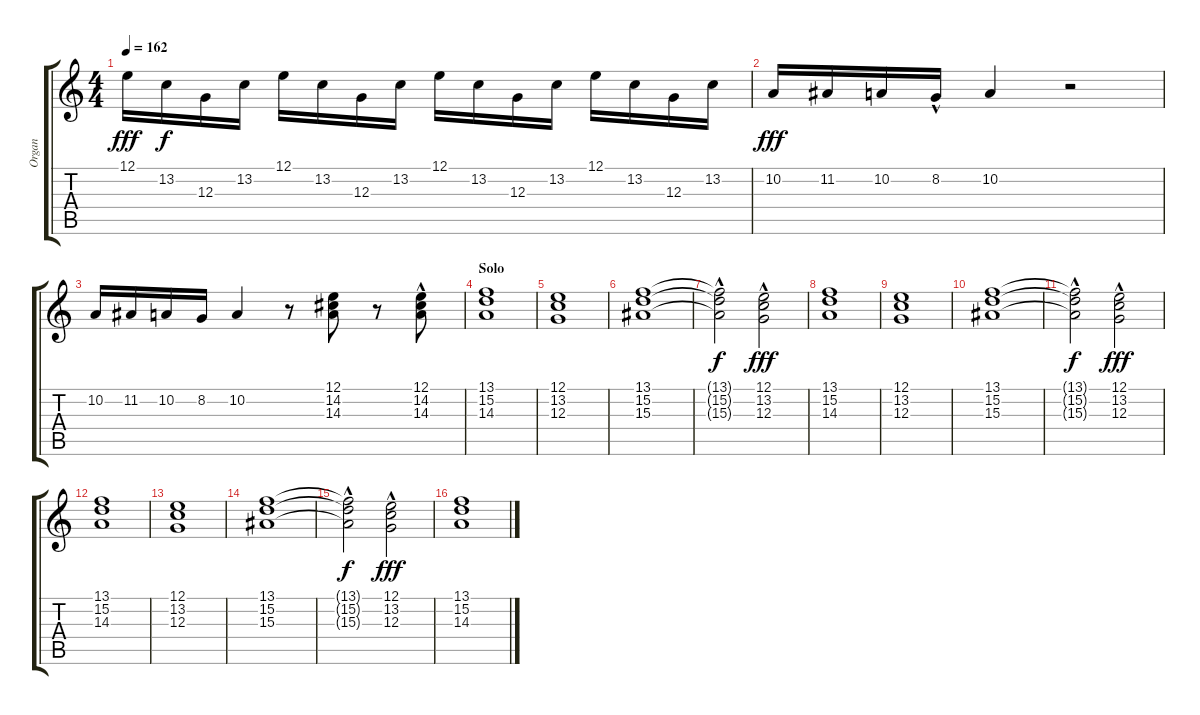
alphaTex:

\track ("Organ" "Organ") {instrument rockorgan}
\staff {score tabs}
\tuning (E4 B3 G3 D3 A2 E2) {hide}
\ts (4 4)
\tempo 162
\clef g2
\ks c
12.1.16{dy fff} 13.2.16{dy f} 12.3.16 13.2.16 12.1.16 13.2.16 12.3.16 13.2.16 12.1.16 13.2.16 12.3.16 13.2.16 12.1.16 13.2.16 12.3.16 13.2.16 |
10.2.16{dy fff volume 12} 11.2.16 10.2.16 8.2{hac}.16 10.2.4 r.2 |
10.2.16 11.2.16 10.2.16 8.2.16 10.2.4 r.8 (12.1 14.2 14.3).8 r.8 (12.1 14.2{hac} 14.3{hac}).8 |
\section ("" "Solo")
(13.1 15.2 14.3).1 |
(12.1 13.2 12.3).1 |
(13.1 15.2 15.3).1 |
(13.1{t} 15.2{hac t} 15.3{hac t}).2{dy f} (12.1 13.2{hac} 12.3).2{dy fff} |
(13.1 15.2 14.3).1 |
(12.1 13.2 12.3).1 |
(13.1 15.2 15.3).1 |
(13.1{t} 15.2{hac t} 15.3{hac t}).2{dy f} (12.1 13.2{hac} 12.3).2{dy fff} |
(13.1 15.2 14.3).1 |
(12.1 13.2 12.3).1 |
(13.1 15.2 15.3).1 |
(13.1{t} 15.2{hac t} 15.3{hac t}).2{dy f} (12.1 13.2{hac} 12.3).2{dy fff} |
(13.1 15.2 14.3).1
